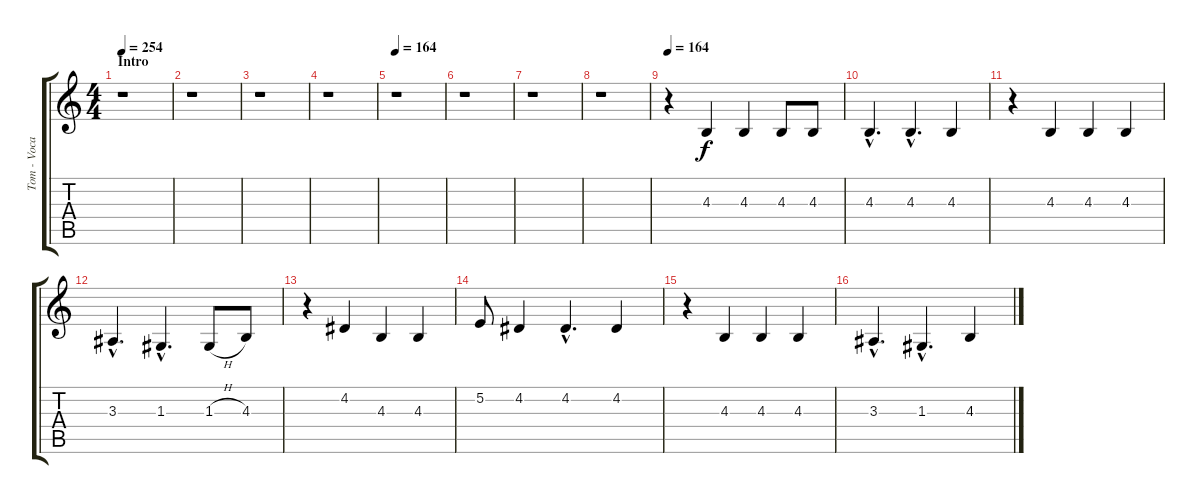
\track ("Tom - Vocals" "Tom - Voca") {instrument altosax}
\staff {score tabs}
\tuning (E4 B3 G3 D3 A2 E2) {hide}
\ts (4 4)
\section ("" "Intro")
\tempo 254
\tempo 164
\tempo 254
\clef g2
\ks c
r.1{dy f instrument altosax} |
r.1 |
r.1 |
r.1 |
\tempo 164
r.1 |
r.1 |
r.1 |
r.1 |
\tempo 164
r.4 4.3.4 4.3.4 4.3.8 4.3.8 |
4.3{hac}.4{d} 4.3{hac}.4{d} 4.3.4 |
r.4 4.3.4 4.3.4 4.3.4 |
3.3{hac}.4{d} 1.3{hac}.4{d} 1.3{h}.8 4.3.8 |
r.4 4.2.4 4.3.4 4.3.4 |
5.2.8 4.2.4 4.2{hac}.4{d} 4.2.4 |
r.4 4.3.4 4.3.4 4.3.4 |
3.3{hac}.4{d} 1.3{hac}.4{d} 4.3.4
